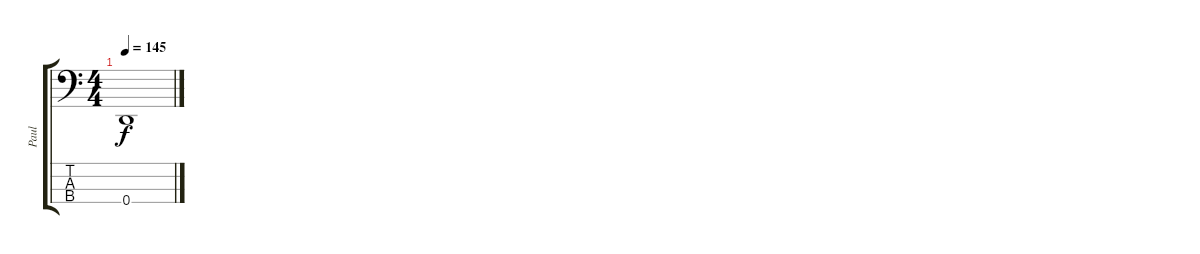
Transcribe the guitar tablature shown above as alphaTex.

\track ("Paul" "Paul") {instrument electricbassfinger}
\staff {score tabs}
\tuning (G2 D2 A1 D1) {hide}
\ts (4 4)
\tempo 145
\clef f4
\ks c
0.4.1{dy f}
